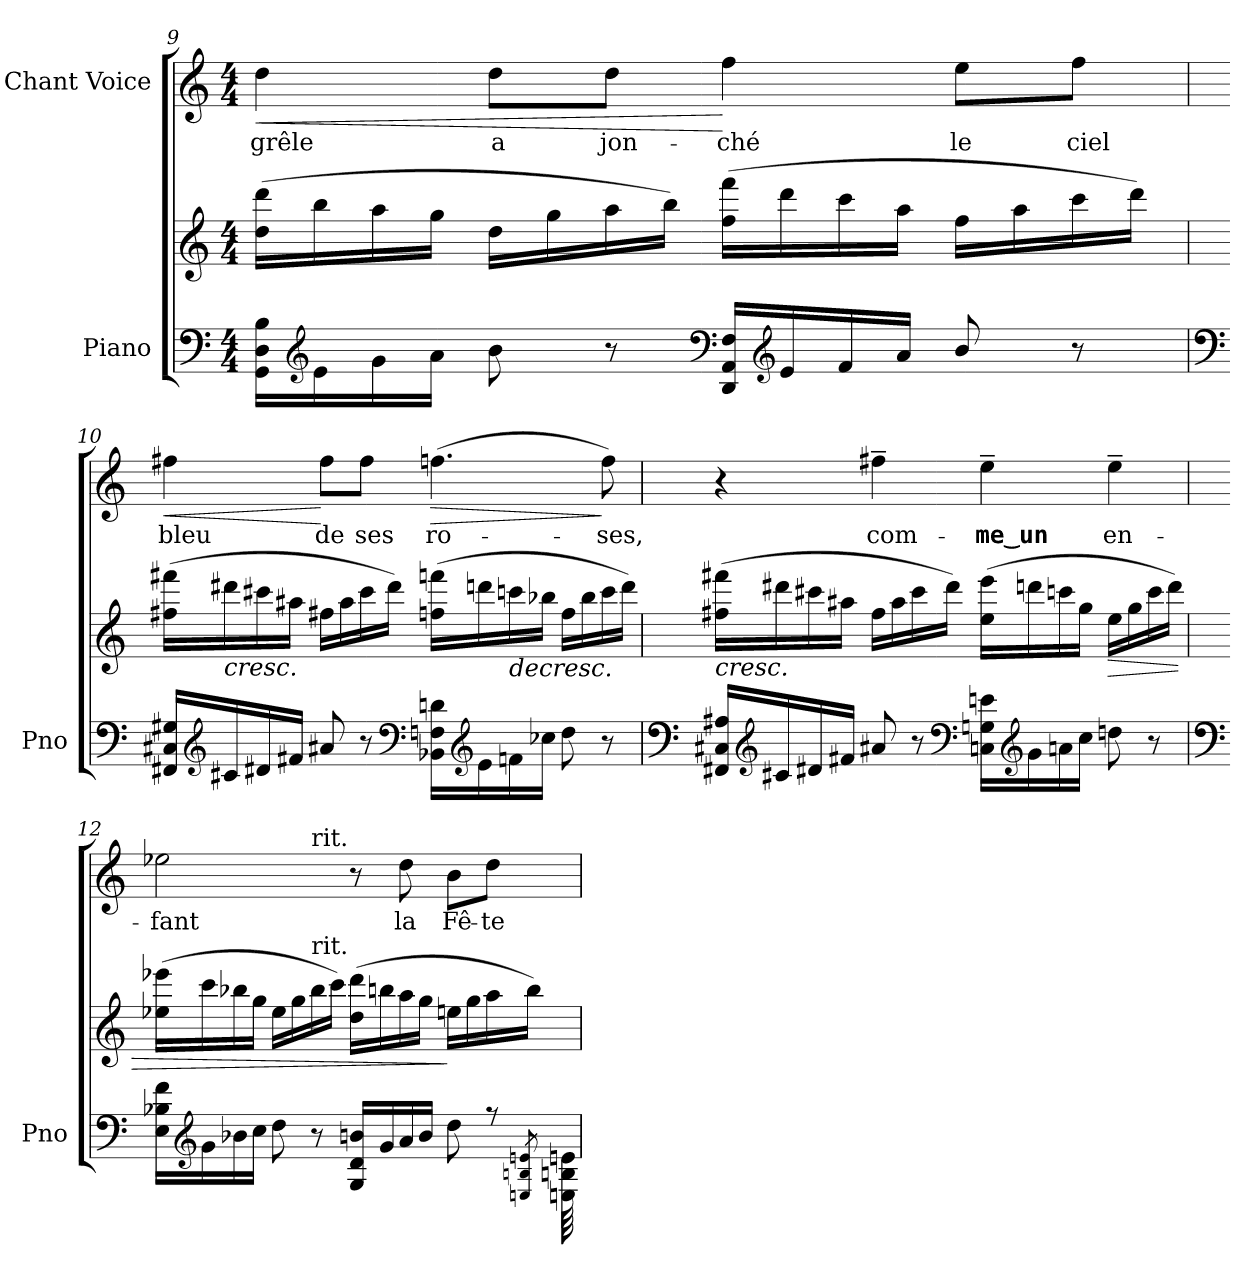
**kern	**kern	**dynam	**kern	**text	**dynam
*part2	*part2	*part2	*part1	*part1	*part1
*staff3	*staff2	*staff2/3	*staff1	*staff1	*staff1
*I"Piano	*	*	*I"Chant Voice	*	*
*I'Pno	*	*	*	*	*
!!LO:LB:g=z
*clefF4	*clefG2	*	*clefG2	*	*
*k[]	*k[]	*	*k[]	*	*
*M4/4	*M4/4	*	*M4/4	*	*
=9	=9	=9	=9	=9	=9
!	!	!	!	!LO:LY:b	!LO:HP:b
16GG\ 16D\ 16B\LL	(16dd\ 16ddd\LL	.	4dd\	grêle	<
*clefG2	*	*	*	*	*
16e\	16bb\	.	.	.	.
16g\	16aa\	.	.	.	.
16a\JJ	16gg\JJ	.	.	.	.
!	!	!	!	!LO:LY:b	!
8b\	16dd\LL	.	8dd\L	a	.
.	16gg\	.	.	.	.
!	!	!	!	!LO:LY:b	!
8r	16aa\	.	8dd\J	jon-	.
.	16bb\JJ)	.	.	.	.
*clefF4	*	*	*	*	*
!	!	!	!	!LO:LY:b	!
16DD/ 16AA/ 16F/LL	(16ff\ 16fff\LL	.	4ff\	-ché	[
*clefG2	*	*	*	*	*
16e/	16ddd\	.	.	.	.
16f/	16ccc\	.	.	.	.
16a/JJ	16aa\JJ	.	.	.	.
!	!	!	!	!LO:LY:b	!
8b/	16ff\LL	.	8ee\L	le	.
.	16aa\	.	.	.	.
!	!	!	!	!LO:LY:b	!
8r	16ccc\	.	8ff\J	ciel	.
.	16ddd\JJ)	.	.	.	.
=10	=10	=10	=10	=10	=10
*clefF4	*	*	*	*	*
!	!	!	!	!LO:LY:b	!LO:HP:b
16FF#X/ 16C#X/ 16G#X/LL	(16ff#X\ 16fff#X\LL	.	4ff#X\	bleu	<
*clefG2	*	*	*	*	*
!	!	!LO:HP:b	!	!	!
16c#X/	16ddd#X\	<	.	.	.
16d#X/	16ccc#X\	.	.	.	.
16f#X/JJ	16aa#X\JJ	.	.	.	.
!	!	!	!	!LO:LY:b	!
8a#X/	16ff#X\LL	.	8ff#\L	de	[
.	16aa#\	.	.	.	.
!	!	!	!	!LO:LY:b	!
8r	16ccc#\	.	8ff#\J	ses	.
.	16ddd#\JJ)	.	.	.	.
*clefF4	*	*	*	*	*
!	!	!	!	!LO:LY:b	!LO:HP:b
16BB-X\ 16Fn\ 16dn\LL	(16ffn\ 16fffn\LL	.	(4.ffn\	ro-	>
*clefG2	*	*	*	*	*
16e\	16dddn\	.	.	.	.
!	!	!LO:HP:b	!	!	!
16fn\	16cccn\	>	.	.	.
16cc-X\JJ	16bb-X\JJ	.	.	.	.
8dd\	16ff\LL	.	.	.	.
.	16bb-\	.	.	.	.
!	!	!	!	!LO:LY:b	!
8r	16ccc\	[	8ff\)	-ses,	]
.	16ddd\JJ)	.	.	.	.
!!LO:PB:g=z
=11	=11	=11	=11	=11	=11
*clefF4	*	*	*	*	*
!	!	!LO:HP:b	!	!	!
16FF#X/ 16C#X/ 16A#X/LL	(16ff#X\ 16fff#X\LL	<	4r	.	.
*clefG2	*	*	*	*	*
16c#X/	16ddd#X\	.	.	.	.
16d#X/	16ccc#X\	.	.	.	.
16f#X/JJ	16aa#X\JJ	.	.	.	.
!	!	!	!	!LO:LY:b	!
8a#X/	16ff#\LL	]	4ff#X~\	com-	.
.	16aa#\	.	.	.	.
8r	16ccc#\	.	.	.	.
.	16ddd#\JJ)	.	.	.	.
*clefF4	*	*	*	*	*
!	!	!	!	!LO:LY:b	!
16Cn\ 16Gn\ 16en\LL	(16ee\ 16eee\LL	.	4ee~\	-me‿un	.
*clefG2	*	*	*	*	*
16g\	16dddn\	.	.	.	.
16an\	16cccn\	.	.	.	.
16cc\JJ	16gg\JJ	.	.	.	.
!	!	!LO:HP:b	!	!LO:LY:b	!
8ddn\	16ee\LL	>	4ee~\	en-	.
.	16gg\	.	.	.	.
8r	16ccc\	.	.	.	.
.	16ddd\JJ)	.	.	.	.
.	.	[	.	.	.
=12	=12	=12	=12	=12	=12
*clefF4	*	*	*	*	*
*^	*	*	*	*	*
!	!	!	!	!	!LO:LY:b	!
*	*	*	*	*^	*	*
16E\ 16B-X\ 16f\LL	2..ryy	(16ee-X\ 16eee-X\LL	.	2ee-X\	8ryy	-fant	.
*clefG2	*	*	*	*	*	*	*
16g\	.	16ccc\	.	.	.	.	.
16b-X\	.	16bb-X\	.	.	8ryy	.	.
16cc\JJ	.	16gg\JJ	.	.	.	.	.
8dd\	.	16ee-\LL	.	.	8ryy	.	.
.	.	16gg\	.	.	.	.	.
!	!	!	!	!	!LO:TX:a:t=rit.	!	!
!	!	!LO:TX:a:t=rit.	!	!	!	!	!
8r	.	16bb-\	.	.	8ryy	.	.
.	.	16ccc\JJ)	.	.	.	.	.
16G/ 16d/ 16bn/LL	.	(16dd\ 16ddd\LL	.	8r	2ryy	.	.
16g/	.	16bbn\	.	.	.	.	.
!	!	!	!	!	!	!LO:LY:b	!
16a/	.	16aa\	.	8dd\	.	la	.
16b/JJ	.	16gg\JJ	.	.	.	.	.
!	!	!	!	!	!	!LO:LY:b	!
8dd\	.	16een\LL	]	8b\L	.	Fê-	.
.	.	16gg\	.	.	.	.	.
!	!	!	!	!	!	!LO:LY:b	!
8r	16..ryy	16aa\	.	8dd\J	.	-te-	.
.	.	16bb\JJ)	.	.	.	.	.
.	8qEn/ 8qBn/ 8qen/	.	.	.	.	.	.
.	64En! 64B! 64en!	.	.	.	.	.	.
*v	*v	*	*	*v	*v	*	*
=	=	=	=	=	=
*-	*-	*-	*-	*-	*-
